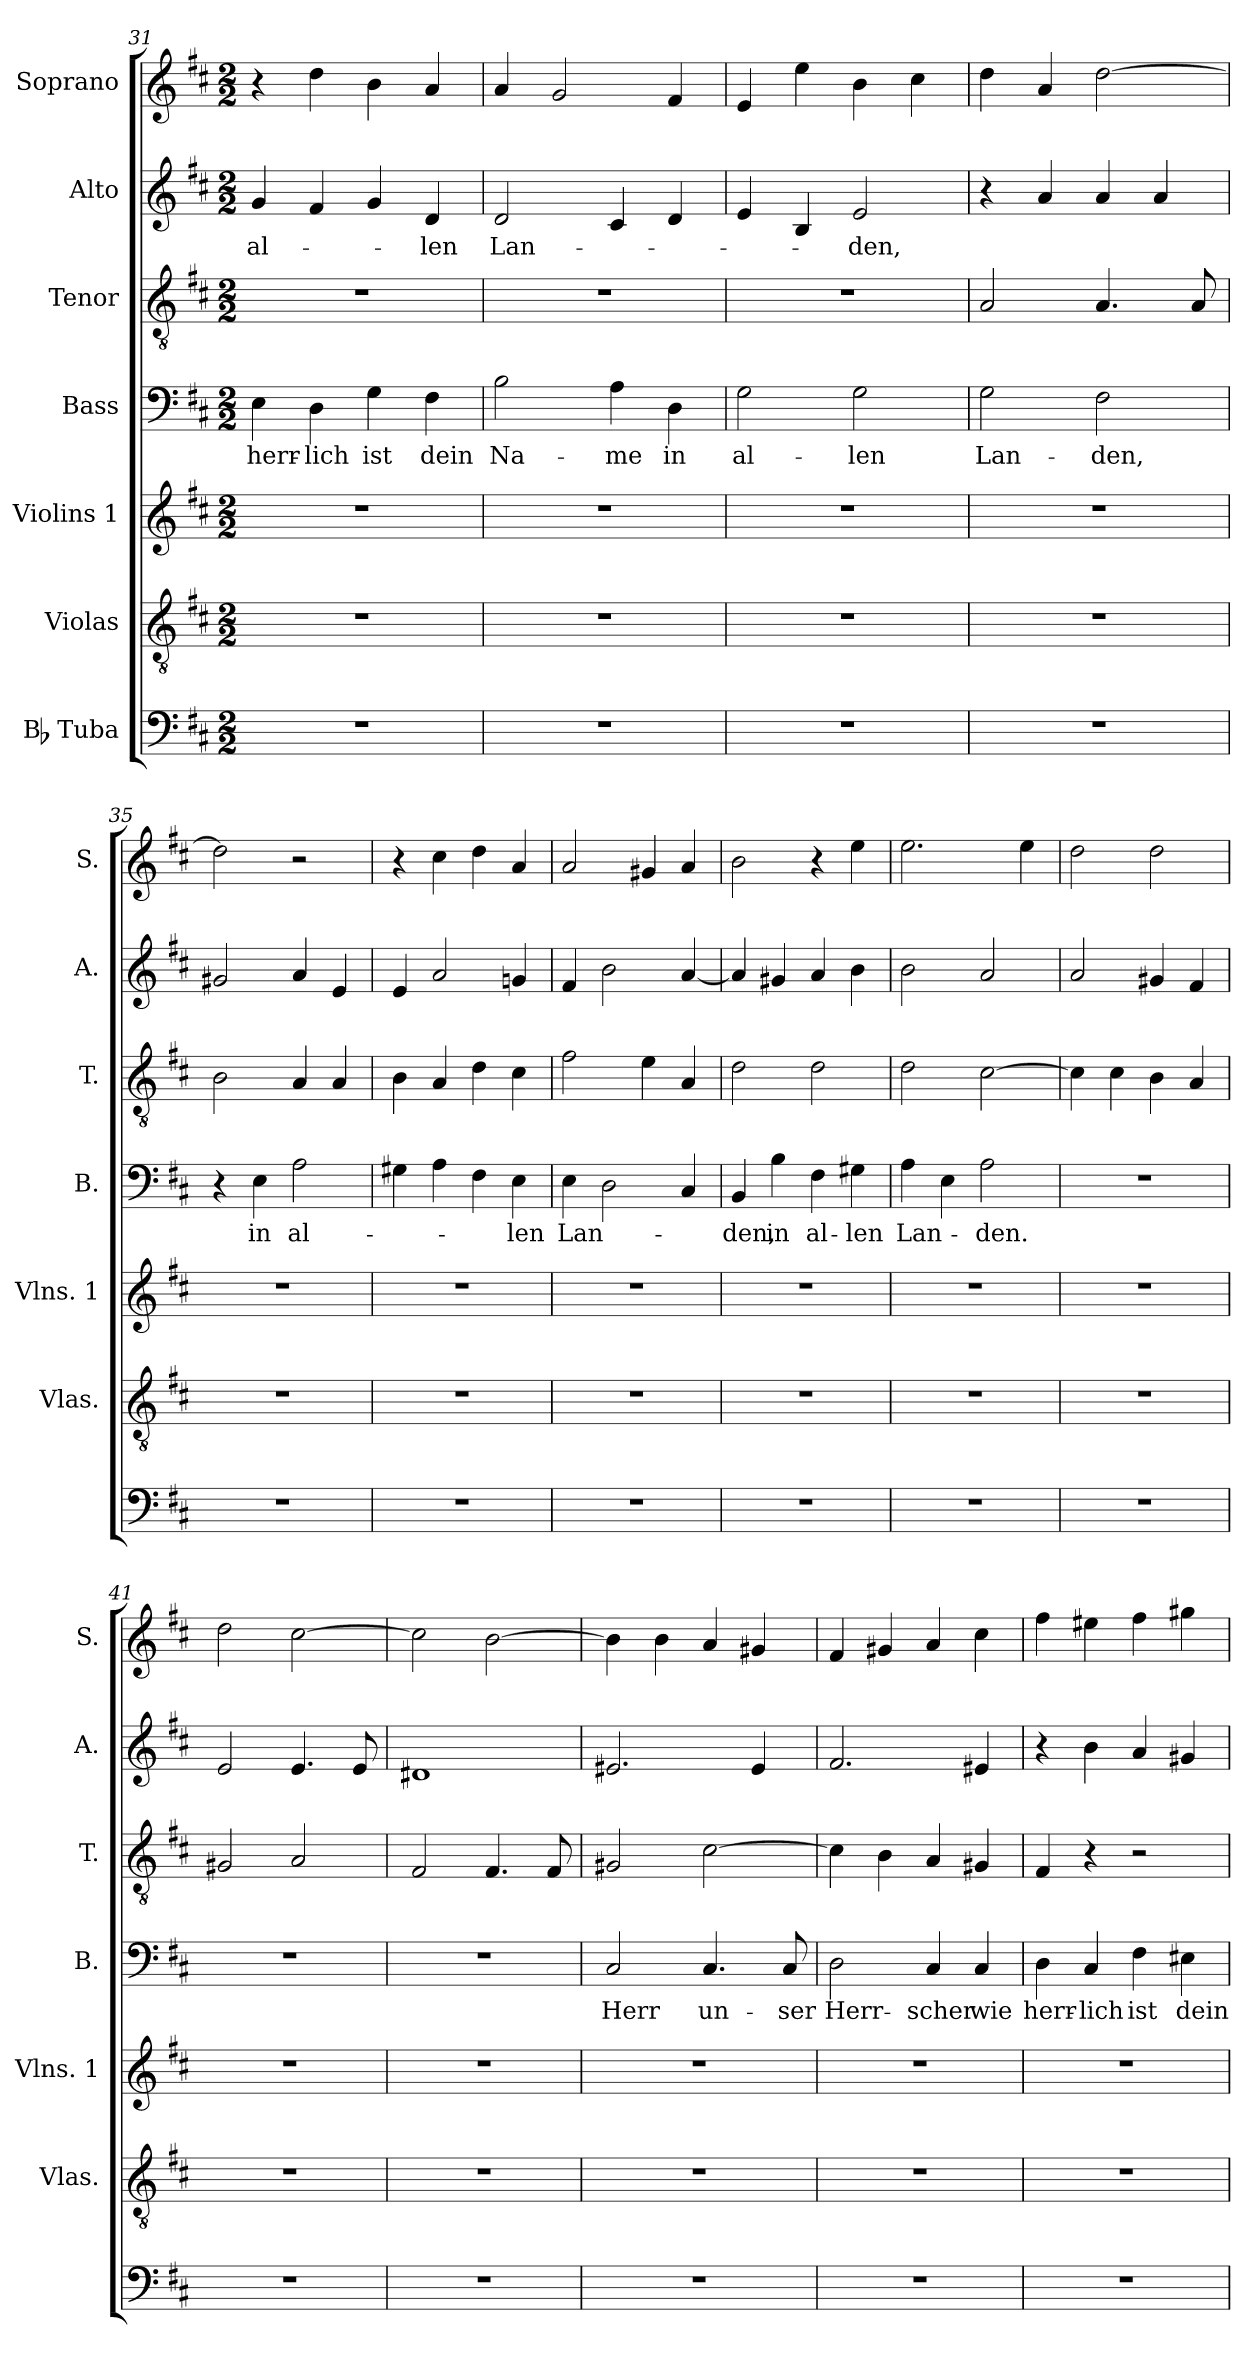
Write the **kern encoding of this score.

**kern	**kern	**kern	**kern	**text	**kern	**kern	**text	**kern
*part7	*part6	*part5	*part4	*part4	*part3	*part2	*part2	*part1
*staff7	*staff6	*staff5	*staff4	*staff4	*staff3	*staff2	*staff2	*staff1
*I"Bb Tuba	*I"Violas	*I"Violins 1	*I"Bass	*	*I"Tenor	*I"Alto	*	*I"Soprano
*	*I'Vlas.	*I'Vlns. 1	*I'B.	*	*I'T.	*I'A.	*	*I'S.
*clefF4	*clefGv2	*clefG2	*clefF4	*	*clefGv2	*clefG2	*	*clefG2
*k[f#c#]	*k[f#c#]	*k[f#c#]	*k[f#c#]	*	*k[f#c#]	*k[f#c#]	*	*k[f#c#]
*M2/2	*M2/2	*M2/2	*M2/2	*	*M2/2	*M2/2	*	*M2/2
=31	=31	=31	=31	=31	=31	=31	=31	=31
1r	1r	1r	4E\	herr-	1r	4g/	al-	4r
.	.	.	4D\	-lich	.	4f#/	.	4dd\
.	.	.	4G\	ist	.	4g/	.	4b\
.	.	.	4F#\	dein	.	4d/	-len	4a/
=32	=32	=32	=32	=32	=32	=32	=32	=32
1r	1r	1r	2B\	Na-	1r	2d/	Lan-	4a/
.	.	.	.	.	.	.	.	2g/
.	.	.	4A\	-me	.	4c#/	.	.
.	.	.	4D\	in	.	4d/	.	4f#/
!!LO:PB:g=z
=33	=33	=33	=33	=33	=33	=33	=33	=33
1r	1r	1r	2G\	al-	1r	4e/	.	4e/
.	.	.	.	.	.	4B/	.	4ee\
.	.	.	2G\	-len	.	2e/	-den,	4b\
.	.	.	.	.	.	.	.	4cc#\
=34	=34	=34	=34	=34	=34	=34	=34	=34
1r	1r	1r	2G\	Lan-	2A/	4r	.	4dd\
.	.	.	.	.	.	4a/	.	4a/
.	.	.	2F#\	-den,	4.A/	4a/	.	[2dd\
.	.	.	.	.	.	4a/	.	.
.	.	.	.	.	8A/	.	.	.
=35	=35	=35	=35	=35	=35	=35	=35	=35
1r	1r	1r	4r	.	2B\	2g#X/	.	2dd\]
.	.	.	4E\	in	.	.	.	.
.	.	.	2A\	al-	4A/	4a/	.	2r
.	.	.	.	.	4A/	4e/	.	.
=36	=36	=36	=36	=36	=36	=36	=36	=36
1r	1r	1r	4G#X\	.	4B\	4e/	.	4r
.	.	.	4A\	.	4A/	2a/	.	4cc#\
.	.	.	4F#\	.	4d\	.	.	4dd\
.	.	.	4E\	-len	4c#\	4gn/	.	4a/
=37	=37	=37	=37	=37	=37	=37	=37	=37
1r	1r	1r	4E\	Lan-	2f#\	4f#/	.	2a/
.	.	.	2D\	.	.	2b\	.	.
.	.	.	.	.	4e\	.	.	4g#X/
.	.	.	4C#/	.	4A/	[4a/	.	4a/
=38	=38	=38	=38	=38	=38	=38	=38	=38
1r	1r	1r	4BB/	-den,	2d\	4a/]	.	2b\
.	.	.	4B\	in	.	4g#X/	.	.
.	.	.	4F#\	al-	2d\	4a/	.	4r
.	.	.	4G#X\	-len	.	4b\	.	4ee\
!!LO:LB:g=z
=39	=39	=39	=39	=39	=39	=39	=39	=39
1r	1r	1r	4A\	Lan-	2d\	2b\	.	2.ee\
.	.	.	4E\	.	.	.	.	.
.	.	.	2A\	-den.	[2c#\	2a/	.	.
.	.	.	.	.	.	.	.	4ee\
=40	=40	=40	=40	=40	=40	=40	=40	=40
1r	1r	1r	1r	.	4c#\]	2a/	.	2dd\
.	.	.	.	.	4c#\	.	.	.
.	.	.	.	.	4B\	4g#X/	.	2dd\
.	.	.	.	.	4A/	4f#/	.	.
=41	=41	=41	=41	=41	=41	=41	=41	=41
1r	1r	1r	1r	.	2G#X/	2e/	.	2dd\
.	.	.	.	.	2A/	4.e/	.	[2cc#\
.	.	.	.	.	.	8e/	.	.
=42	=42	=42	=42	=42	=42	=42	=42	=42
1r	1r	1r	1r	.	2F#/	1d#X	.	2cc#\]
.	.	.	.	.	4.F#/	.	.	[2b\
.	.	.	.	.	8F#/	.	.	.
=43	=43	=43	=43	=43	=43	=43	=43	=43
1r	1r	1r	2C#/	Herr	2G#X/	2.e#X/	.	4b\]
.	.	.	.	.	.	.	.	4b\
.	.	.	4.C#/	un-	[2c#\	.	.	4a/
.	.	.	.	.	.	4e#/	.	4g#X/
.	.	.	8C#/	-ser	.	.	.	.
=44	=44	=44	=44	=44	=44	=44	=44	=44
1r	1r	1r	2D\	Herr-	4c#\]	2.f#/	.	4f#/
.	.	.	.	.	4B\	.	.	4g#X/
.	.	.	4C#/	-scher	4A/	.	.	4a/
.	.	.	4C#/	wie	4G#X/	4e#X/	.	4cc#\
!!LO:LB:g=z
=45	=45	=45	=45	=45	=45	=45	=45	=45
1r	1r	1r	4D\	herr-	4F#/	4r	.	4ff#\
.	.	.	4C#/	-lich	4r	4b\	.	4ee#X\
.	.	.	4F#\	ist	2r	4a/	.	4ff#\
.	.	.	4E#X\	dein	.	4g#X/	.	4gg#X\
=	=	=	=	=	=	=	=	=
*-	*-	*-	*-	*-	*-	*-	*-	*-
